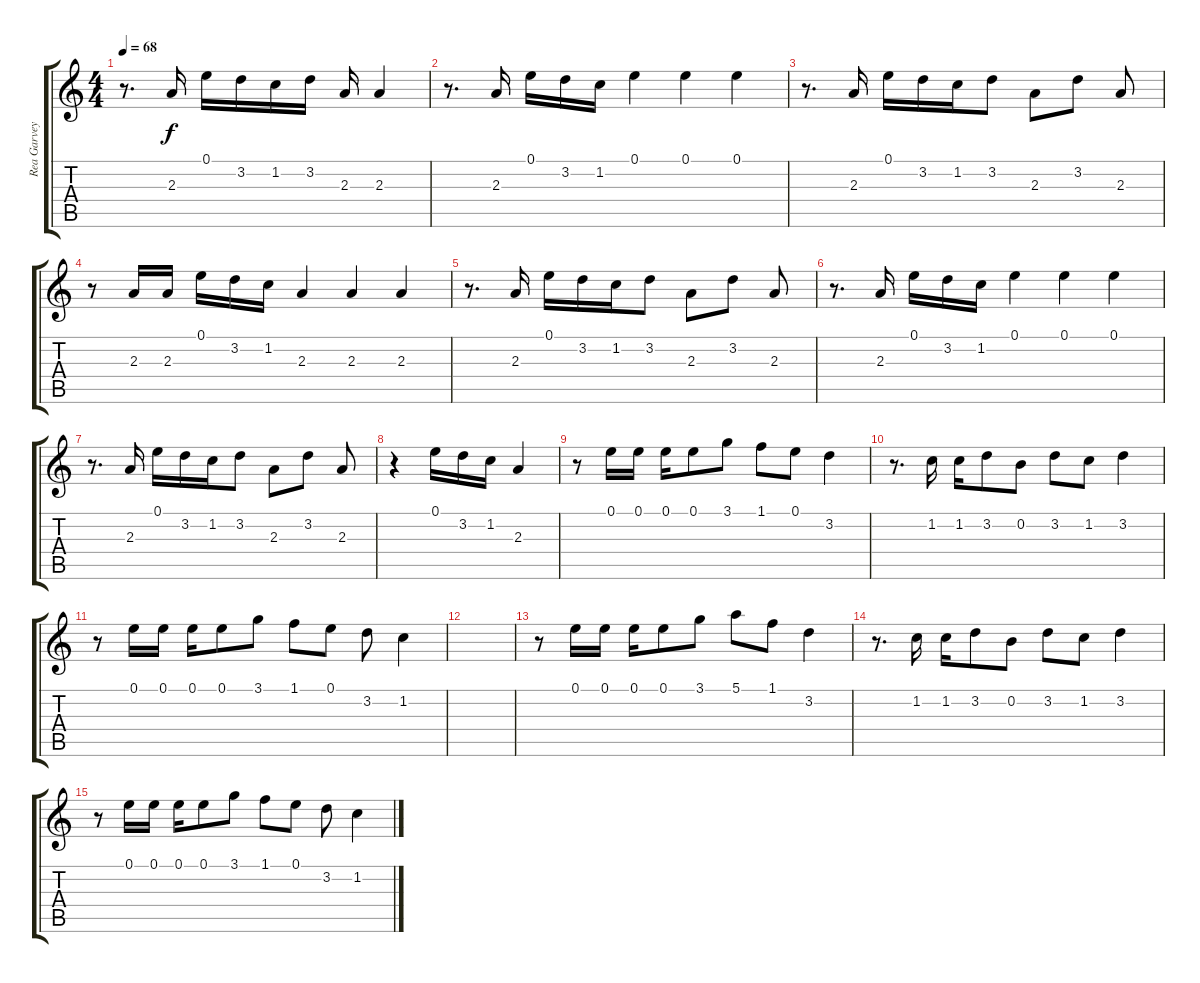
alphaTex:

\track ("Rea Garvey" "Rea Garvey") {instrument electricguitarjazz}
\staff {score tabs}
\tuning (E4 B3 G3 D3 A2 E2) {hide}
\ts (4 4)
\tempo 68
\clef g2
\ks c
r.8{d dy f} 2.3.16 0.1.16 3.2.16 1.2.16 3.2.16 2.3.16 2.3.4 |
r.8{d} 2.3.16 0.1.16 3.2.16 1.2.16 0.1.4 0.1.4 0.1.4 |
r.8{d} 2.3.16 0.1.16 3.2.16 1.2.16 3.2.8 2.3.8 3.2.8 2.3.8 |
r.8 2.3.16 2.3.16 0.1.16 3.2.16 1.2.16 2.3.4 2.3.4 2.3.4 |
r.8{d} 2.3.16 0.1.16 3.2.16 1.2.16 3.2.8 2.3.8 3.2.8 2.3.8 |
r.8{d} 2.3.16 0.1.16 3.2.16 1.2.16 0.1.4 0.1.4 0.1.4 |
r.8{d} 2.3.16 0.1.16 3.2.16 1.2.16 3.2.8 2.3.8 3.2.8 2.3.8 |
r.4 0.1.16 3.2.16 1.2.16 2.3.4 |
r.8 0.1.16 0.1.16 0.1.16 0.1.8 3.1.8 1.1.8 0.1.8 3.2.4 |
r.8{d} 1.2.16 1.2.16 3.2.8 0.2.8 3.2.8 1.2.8 3.2.4 |
r.8 0.1.16 0.1.16 0.1.16 0.1.8 3.1.8 1.1.8 0.1.8 3.2.8 1.2.4 |
|
r.8 0.1.16 0.1.16 0.1.16 0.1.8 3.1.8 5.1.8 1.1.8 3.2.4 |
r.8{d} 1.2.16 1.2.16 3.2.8 0.2.8 3.2.8 1.2.8 3.2.4 |
r.8 0.1.16 0.1.16 0.1.16 0.1.8 3.1.8 1.1.8 0.1.8 3.2.8 1.2.4
